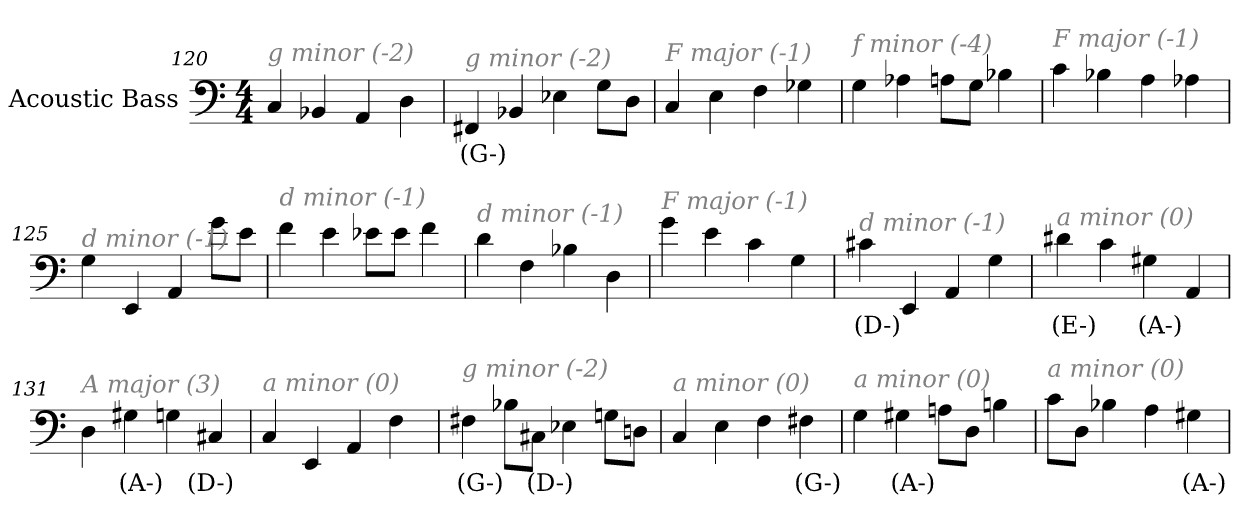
**kern	**text
*part1	*part1
*staff1	*staff1
*I"Acoustic Bass	*
*clefF4	*
*ITrd7c12	*
*k[]	*
*C:	*
*M4/4	*
=120	=120
!LO:TX:i:color=#808080:t=g minor (-2)	!
4CC	.
4BBB-X	.
4AAA	.
4DD	.
=121	=121
!LO:TX:i:color=#808080:t=g minor (-2)	!
4FFF#Xi	(G-)
4BBB-X	.
4EE-X	.
8GGL	.
8DDJ	.
=122	=122
!LO:TX:i:color=#808080:t=F major (-1)	!
4CC	.
4EE	.
4FF	.
4GG-X	.
=123	=123
!LO:TX:i:color=#808080:t=f minor (-4)	!
4GG	.
4AA-X	.
8AAnL	.
8GGJ	.
4BB-X	.
=124	=124
!LO:TX:i:color=#808080:t=F major (-1)	!
4C	.
4BB-X	.
4AA	.
4AA-X	.
=125	=125
!LO:TX:i:color=#808080:t=d minor (-1)	!
4GG	.
4EEE	.
4AAA	.
8GL	.
8EJ	.
=126	=126
!LO:TX:i:color=#808080:t=d minor (-1)	!
4F	.
4E	.
8E-XL	.
8E-J	.
4F	.
=127	=127
!LO:TX:i:color=#808080:t=d minor (-1)	!
4D	.
4FF	.
4BB-X	.
4DD	.
=128	=128
!LO:TX:i:color=#808080:t=F major (-1)	!
4G	.
4E	.
4C	.
4GG	.
=129	=129
!LO:TX:i:color=#808080:t=d minor (-1)	!
4C#Xi	(D-)
4EEE	.
4AAA	.
4GG	.
=130	=130
!LO:TX:i:color=#808080:t=a minor (0)	!
4D#Xi	(E-)
4C	.
4GG#Xi	(A-)
4AAA	.
=131	=131
!LO:TX:i:color=#808080:t=A major (3)	!
4DD	.
4GG#Xi	(A-)
4GG	.
4CC#Xi	(D-)
=132	=132
!LO:TX:i:color=#808080:t=a minor (0)	!
4CC	.
4EEE	.
4AAA	.
4FF	.
=133	=133
!LO:TX:i:color=#808080:t=g minor (-2)	!
4FF#Xi	(G-)
8BB-XL	.
8CC#XiJ	(D-)
4EE-X	.
8GGnL	.
8DDnJ	.
=134	=134
!LO:TX:i:color=#808080:t=a minor (0)	!
4CC	.
4EE	.
4FF	.
4FF#Xi	(G-)
=135	=135
!LO:TX:i:color=#808080:t=a minor (0)	!
4GG	.
4GG#Xi	(A-)
8AAnL	.
8DDJ	.
4BBn	.
=136	=136
!LO:TX:i:color=#808080:t=a minor (0)	!
8CL	.
8DDJ	.
4BB-X	.
4AA	.
4GG#Xi	(A-)
=	=
*-	*-
